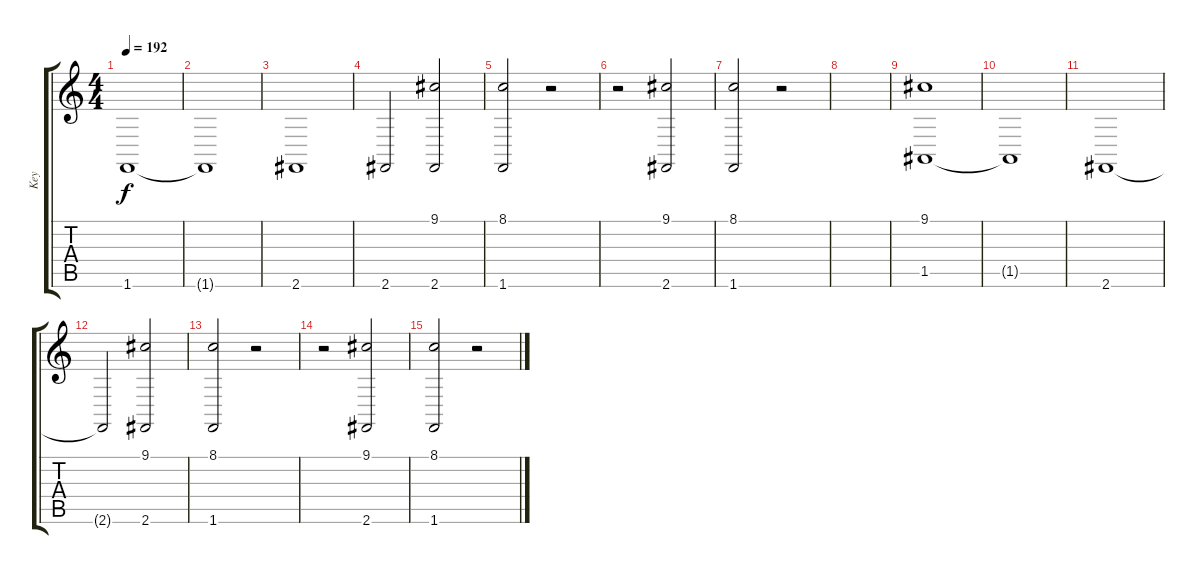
\track ("Key" "Key") {instrument stringensemble1}
\staff {score tabs}
\tuning (E4 B3 G3 D3 A2 E2) {hide}
\ts (4 4)
\tempo 192
\clef g2
\ks c
1.6.1{dy f} |
1.6{t}.1 |
2.6.1 |
2.6.2 (9.1 2.6).2 |
(8.1 1.6).2 r.2 |
r.2 (9.1 2.6).2 |
(8.1 1.6).2 r.2 |
|
(9.1 1.5).1 |
1.5{t}.1 |
2.6.1 |
2.6{t}.2 (9.1 2.6).2 |
(8.1 1.6).2 r.2 |
r.2 (9.1 2.6).2 |
(8.1 1.6).2 r.2
